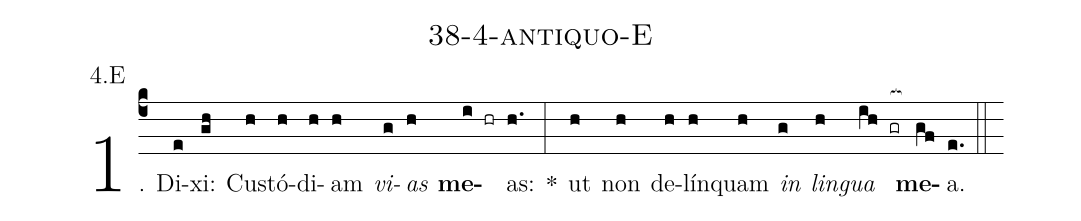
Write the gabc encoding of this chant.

name: 38-4-antiquo-E;
annotation: 4.E;
%%
(c4)1. Di(e)xi:(gh) Cus(h)tó(h)di(h)am(h) <i>vi</i>(g)<i>as</i>(h) <b>me</b>(i hr)as:(h.) *(:) ut(h) non(h) de(h)lín(h)quam(h) <i>in</i>(g) <i>lin</i>(h)<i>gua</i>(ih gr[ocb:1{]) <b>me</b>(gf[ocb:0}])a.(e.) (::)
